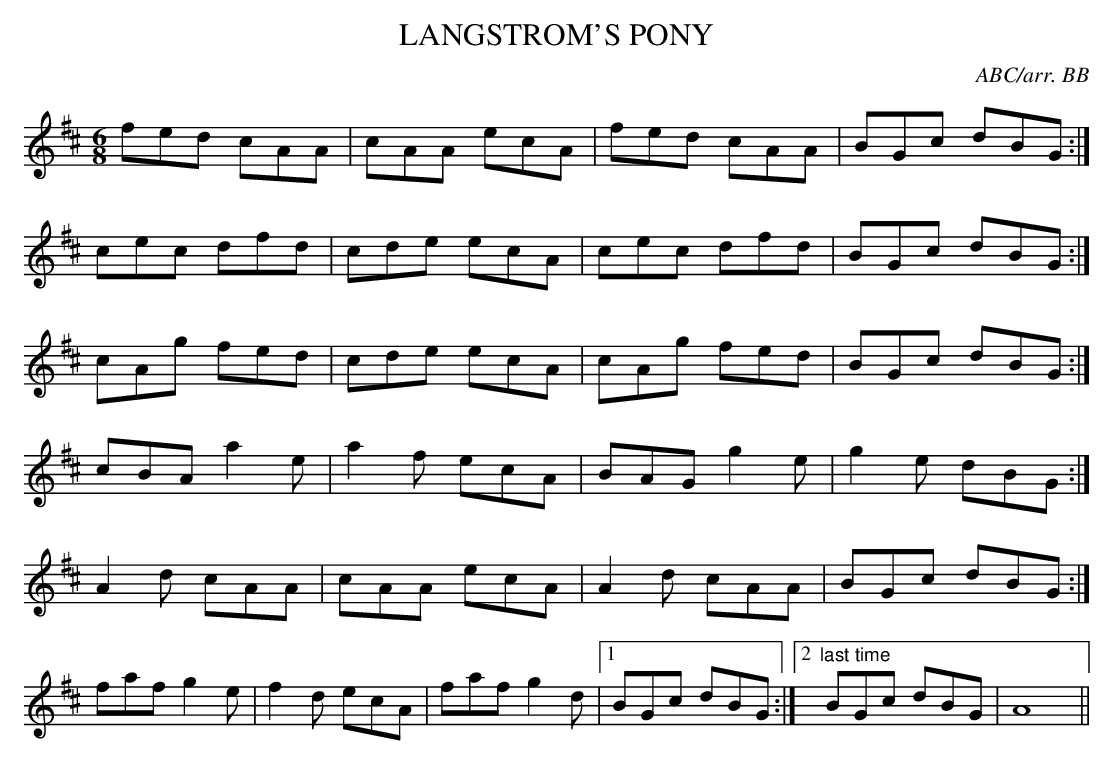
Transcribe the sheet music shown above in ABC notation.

X:1
T:LANGSTROM'S PONY
C:ABC/arr. BB
(specifically |BGc| for |BGB/c/| at the end
of each phrase)
M:6/8
L:1/8
K:Amix
fed cAA|cAA ecA|fed cAA|BGc dBG:|
cec dfd|cde ecA|cec dfd|BGc dBG:|
cAg fed|cde ecA|cAg fed|BGc dBG:|
cBA a2e|a2f ecA|BAG g2e|g2e dBG:|
A2d cAA|cAA ecA|A2d cAA|BGc dBG:|
faf g2e|f2d ecA|faf g2d|1BGc dBG:|\
[2 "last time"BGc dBG|A8||
